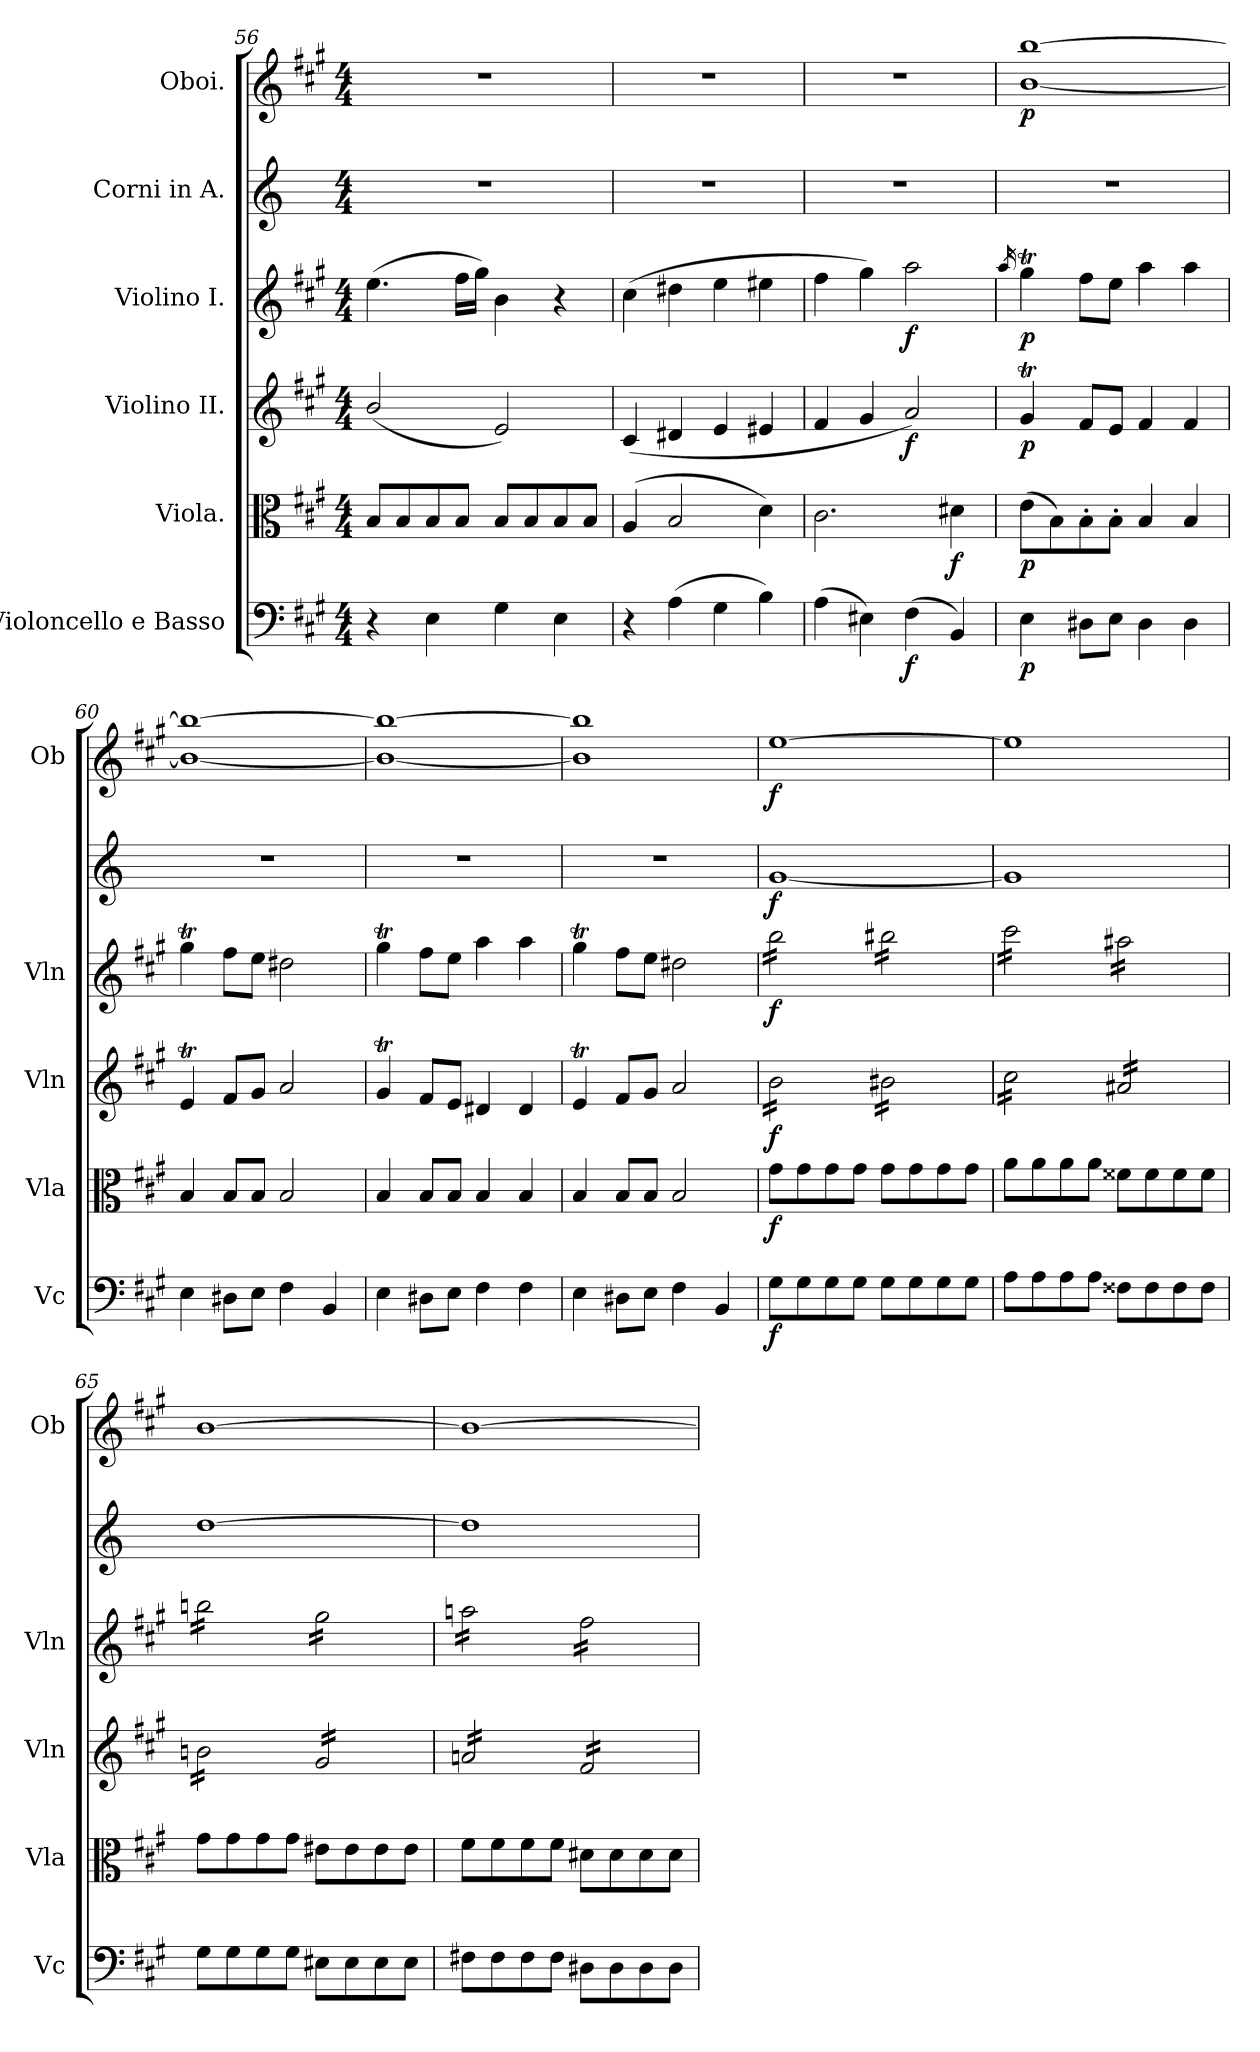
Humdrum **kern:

**kern	**dynam	**kern	**dynam	**kern	**dynam	**kern	**dynam	**kern	**dynam	**kern	**dynam
*part6	*part6	*part5	*part5	*part4	*part4	*part3	*part3	*part2	*part2	*part1	*part1
*staff6	*staff6	*staff5	*staff5	*staff4	*staff4	*staff3	*staff3	*staff2	*staff2	*staff1	*staff1
*I"Violoncello e Basso	*	*I"Viola.	*	*I"Violino II.	*	*I"Violino I.	*	*I"Corni in A.	*	*I"Oboi.	*
*I'Vc	*	*I'Vla	*	*I'Vln	*	*I'Vln	*	*	*	*I'Ob	*
*clefF4	*	*clefC3	*	*clefG2	*	*clefG2	*	*clefG2	*	*clefG2	*
*	*	*	*	*	*	*	*	*ITrd2c3	*	*	*
*k[f#c#g#]	*	*k[f#c#g#]	*	*k[f#c#g#]	*	*k[f#c#g#]	*	*k[f#c#g#]	*	*k[f#c#g#]	*
*M4/4	*	*M4/4	*	*M4/4	*	*M4/4	*	*M4/4	*	*M4/4	*
=56	=56	=56	=56	=56	=56	=56	=56	=56	=56	=56	=56
4r	.	8B/L	.	(<2b/	.	(>4.ee\	.	1r	.	1r	.
.	.	8B/	.	.	.	.	.	.	.	.	.
4E\	.	8B/	.	.	.	.	.	.	.	.	.
.	.	8B/J	.	.	.	16ff#\LL	.	.	.	.	.
.	.	.	.	.	.	16gg#\JJ)	.	.	.	.	.
4G#\	.	8B/L	.	2e/)	.	4b\	.	.	.	.	.
.	.	8B/	.	.	.	.	.	.	.	.	.
4E\	.	8B/	.	.	.	4r	.	.	.	.	.
.	.	8B/J	.	.	.	.	.	.	.	.	.
=57	=57	=57	=57	=57	=57	=57	=57	=57	=57	=57	=57
4r	.	(>4A/	.	(<4c#/	.	(>4cc#\	.	1r	.	1r	.
(>4A\	.	2B/	.	4d#X/	.	4dd#X\	.	.	.	.	.
4G#\	.	.	.	4e/	.	4ee\	.	.	.	.	.
4B\)	.	4d\)	.	4e#X/	.	4ee#X\	.	.	.	.	.
=58	=58	=58	=58	=58	=58	=58	=58	=58	=58	=58	=58
(>4A\	.	2.c#\	.	4f#/	.	4ff#\	.	1r	.	1r	.
4E#X\)	.	.	.	4g#/	.	4gg#\)	.	.	.	.	.
!	!LO:DY:b	!	!	!	!LO:DY:b	!	!LO:DY:b	!	!	!	!
(>4F#\	f	.	.	2a/)	f	2aa\	f	.	.	.	.
!	!	!	!LO:DY:b	!	!	!	!	!	!	!	!
4BB/)	.	4d#X\	f	.	.	.	.	.	.	.	.
!!LO:LB:g=z
=59	=59	=59	=59	=59	=59	=59	=59	=59	=59	=59	=59
.	.	.	.	.	.	16qaa/	.	.	.	.	.
!	!LO:DY:b	!	!LO:DY:b	!	!LO:DY:b	!	!LO:DY:b	!	!	!	!LO:DY:b
4E\	p	(>8e\L	p	4g#t/	p	4gg#t\	p	1r	.	[1b [1bb	p
.	.	8B\)	.	.	.	.	.	.	.	.	.
8D#X\L	.	8B'\	.	8f#/L	.	8ff#\L	.	.	.	.	.
8E\J	.	8B'\J	.	8e/J	.	8ee\J	.	.	.	.	.
4D#\	.	4B/	.	4f#/	.	4aa\	.	.	.	.	.
4D#\	.	4B/	.	4f#/	.	4aa\	.	.	.	.	.
=60	=60	=60	=60	=60	=60	=60	=60	=60	=60	=60	=60
4E\	.	4B/	.	4eT/	.	4gg#t\	.	1r	.	1b_ 1bb_	.
8D#X\L	.	8B/L	.	8f#/L	.	8ff#\L	.	.	.	.	.
8E\J	.	8B/J	.	8g#/J	.	8ee\J	.	.	.	.	.
4F#\	.	2B/	.	2a/	.	2dd#X\	.	.	.	.	.
4BB/	.	.	.	.	.	.	.	.	.	.	.
=61	=61	=61	=61	=61	=61	=61	=61	=61	=61	=61	=61
4E\	.	4B/	.	4g#t/	.	4gg#t\	.	1r	.	1b_ 1bb_	.
8D#X\L	.	8B/L	.	8f#/L	.	8ff#\L	.	.	.	.	.
8E\J	.	8B/J	.	8e/J	.	8ee\J	.	.	.	.	.
4F#\	.	4B/	.	4d#X/	.	4aa\	.	.	.	.	.
4F#\	.	4B/	.	4d#/	.	4aa\	.	.	.	.	.
=62	=62	=62	=62	=62	=62	=62	=62	=62	=62	=62	=62
4E\	.	4B/	.	4eT/	.	4gg#t\	.	1r	.	1b] 1bb]	.
8D#X\L	.	8B/L	.	8f#/L	.	8ff#\L	.	.	.	.	.
8E\J	.	8B/J	.	8g#/J	.	8ee\J	.	.	.	.	.
4F#\	.	2B/	.	2a/	.	2dd#X\	.	.	.	.	.
4BB/	.	.	.	.	.	.	.	.	.	.	.
=63	=63	=63	=63	=63	=63	=63	=63	=63	=63	=63	=63
!	!LO:DY:b	!	!LO:DY:b	!	!LO:DY:b	!	!LO:DY:b	!	!LO:DY:b	!	!LO:DY:b
*	*	*	*	*tremolo	*	*	*	*	*	*	*
*	*	*	*	*	*	*tremolo	*	*	*	*	*
8G#\L	f	8g#\L	f	16b\LL	f	16bb\LL	f	[1e	f	[1ee	f
.	.	.	.	16b\	.	16bb\	.	.	.	.	.
8G#\	.	8g#\	.	16b\	.	16bb\	.	.	.	.	.
.	.	.	.	16b\	.	16bb\	.	.	.	.	.
8G#\	.	8g#\	.	16b\	.	16bb\	.	.	.	.	.
.	.	.	.	16b\	.	16bb\	.	.	.	.	.
8G#\J	.	8g#\J	.	16b\	.	16bb\	.	.	.	.	.
.	.	.	.	16b\JJ	.	16bb\JJ	.	.	.	.	.
8G#\L	.	8g#\L	.	16b#X\LL	.	16bb#X\LL	.	.	.	.	.
.	.	.	.	16b#X\	.	16bb#X\	.	.	.	.	.
8G#\	.	8g#\	.	16b#X\	.	16bb#X\	.	.	.	.	.
.	.	.	.	16b#X\	.	16bb#X\	.	.	.	.	.
8G#\	.	8g#\	.	16b#X\	.	16bb#X\	.	.	.	.	.
.	.	.	.	16b#X\	.	16bb#X\	.	.	.	.	.
8G#\J	.	8g#\J	.	16b#X\	.	16bb#X\	.	.	.	.	.
.	.	.	.	16b#X\JJ	.	16bb#X\JJ	.	.	.	.	.
!!LO:PB:g=z
=64	=64	=64	=64	=64	=64	=64	=64	=64	=64	=64	=64
8A\L	.	8a\L	.	16cc#\LL	.	16ccc#\LL	.	1e]	.	1ee]	.
.	.	.	.	16cc#\	.	16ccc#\	.	.	.	.	.
8A\	.	8a\	.	16cc#\	.	16ccc#\	.	.	.	.	.
.	.	.	.	16cc#\	.	16ccc#\	.	.	.	.	.
8A\	.	8a\	.	16cc#\	.	16ccc#\	.	.	.	.	.
.	.	.	.	16cc#\	.	16ccc#\	.	.	.	.	.
8A\J	.	8a\J	.	16cc#\	.	16ccc#\	.	.	.	.	.
.	.	.	.	16cc#\JJ	.	16ccc#\JJ	.	.	.	.	.
8F##X\L	.	8f##X\L	.	16a#X/LL	.	16aa#X\LL	.	.	.	.	.
.	.	.	.	16a#X/	.	16aa#X\	.	.	.	.	.
8F##\	.	8f##\	.	16a#X/	.	16aa#X\	.	.	.	.	.
.	.	.	.	16a#X/	.	16aa#X\	.	.	.	.	.
8F##\	.	8f##\	.	16a#X/	.	16aa#X\	.	.	.	.	.
.	.	.	.	16a#X/	.	16aa#X\	.	.	.	.	.
8F##\J	.	8f##\J	.	16a#X/	.	16aa#X\	.	.	.	.	.
.	.	.	.	16a#X/JJ	.	16aa#X\JJ	.	.	.	.	.
=65	=65	=65	=65	=65	=65	=65	=65	=65	=65	=65	=65
8G#\L	.	8g#\L	.	16bn\LL	.	16bbn\LL	.	[1b	.	[1b	.
.	.	.	.	16bn\	.	16bbn\	.	.	.	.	.
8G#\	.	8g#\	.	16bn\	.	16bbn\	.	.	.	.	.
.	.	.	.	16bn\	.	16bbn\	.	.	.	.	.
8G#\	.	8g#\	.	16bn\	.	16bbn\	.	.	.	.	.
.	.	.	.	16bn\	.	16bbn\	.	.	.	.	.
8G#\J	.	8g#\J	.	16bn\	.	16bbn\	.	.	.	.	.
.	.	.	.	16bn\JJ	.	16bbn\JJ	.	.	.	.	.
8E#X\L	.	8e#X\L	.	16g#/LL	.	16gg#\LL	.	.	.	.	.
.	.	.	.	16g#/	.	16gg#\	.	.	.	.	.
8E#\	.	8e#\	.	16g#/	.	16gg#\	.	.	.	.	.
.	.	.	.	16g#/	.	16gg#\	.	.	.	.	.
8E#\	.	8e#\	.	16g#/	.	16gg#\	.	.	.	.	.
.	.	.	.	16g#/	.	16gg#\	.	.	.	.	.
8E#\J	.	8e#\J	.	16g#/	.	16gg#\	.	.	.	.	.
.	.	.	.	16g#/JJ	.	16gg#\JJ	.	.	.	.	.
=66	=66	=66	=66	=66	=66	=66	=66	=66	=66	=66	=66
8F#X\L	.	8f#\L	.	16an/LL	.	16aan\LL	.	1b]	.	1b_	.
.	.	.	.	16an/	.	16aan\	.	.	.	.	.
8F#\	.	8f#\	.	16an/	.	16aan\	.	.	.	.	.
.	.	.	.	16an/	.	16aan\	.	.	.	.	.
8F#\	.	8f#\	.	16an/	.	16aan\	.	.	.	.	.
.	.	.	.	16an/	.	16aan\	.	.	.	.	.
8F#\J	.	8f#\J	.	16an/	.	16aan\	.	.	.	.	.
.	.	.	.	16an/JJ	.	16aan\JJ	.	.	.	.	.
8D#X\L	.	8d#X\L	.	16f#/LL	.	16ff#\LL	.	.	.	.	.
.	.	.	.	16f#/	.	16ff#\	.	.	.	.	.
8D#\	.	8d#\	.	16f#/	.	16ff#\	.	.	.	.	.
.	.	.	.	16f#/	.	16ff#\	.	.	.	.	.
8D#\	.	8d#\	.	16f#/	.	16ff#\	.	.	.	.	.
.	.	.	.	16f#/	.	16ff#\	.	.	.	.	.
8D#\J	.	8d#\J	.	16f#/	.	16ff#\	.	.	.	.	.
.	.	.	.	16f#/JJ	.	16ff#\JJ	.	.	.	.	.
*	*	*	*	*	*	*Xtremolo	*	*	*	*	*
*	*	*	*	*Xtremolo	*	*	*	*	*	*	*
=	=	=	=	=	=	=	=	=	=	=	=
*-	*-	*-	*-	*-	*-	*-	*-	*-	*-	*-	*-
